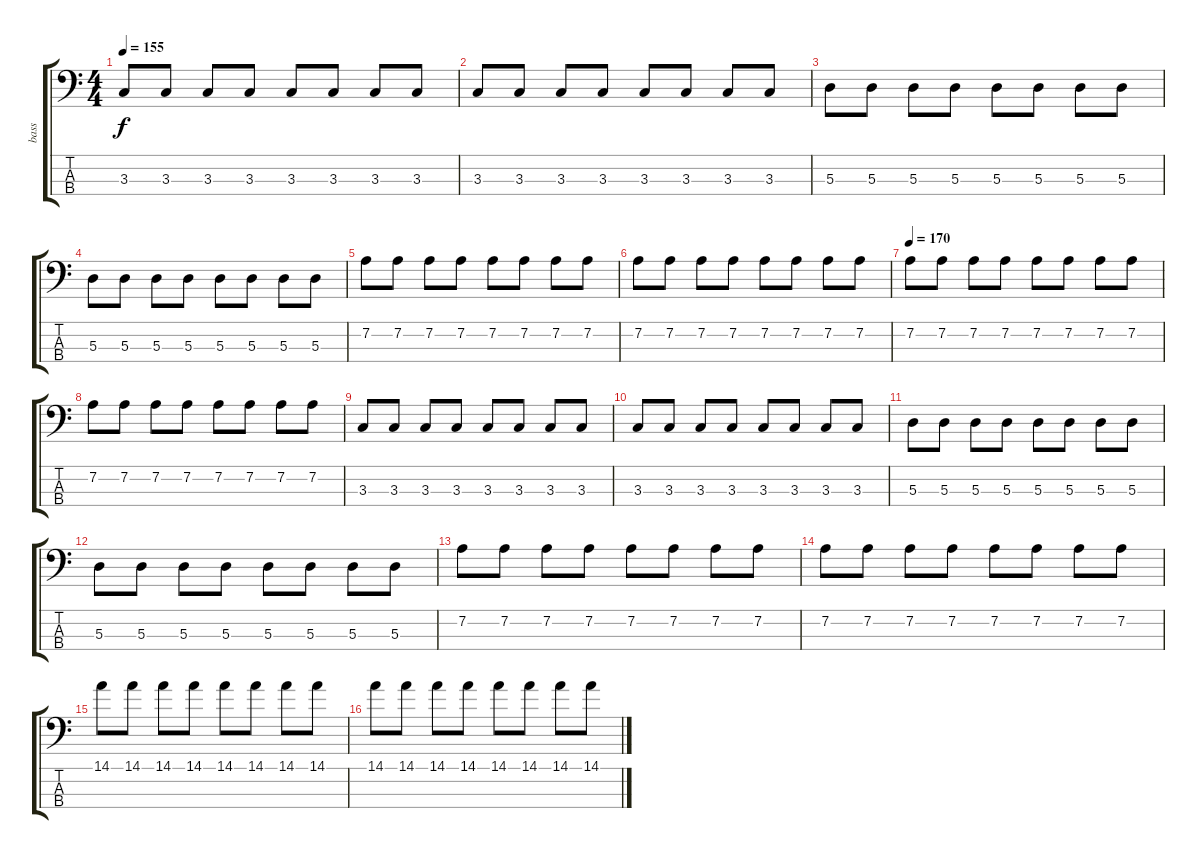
\track ("bass " "bass ") {instrument electricguitarjazz}
\staff {score tabs}
\tuning (G2 D2 A1 D1) {hide}
\ts (4 4)
\tempo 155
\clef f4
\ks c
3.3.8{dy f} 3.3.8 3.3.8 3.3.8 3.3.8 3.3.8 3.3.8 3.3.8 |
3.3.8 3.3.8 3.3.8 3.3.8 3.3.8 3.3.8 3.3.8 3.3.8 |
5.3.8 5.3.8 5.3.8 5.3.8 5.3.8 5.3.8 5.3.8 5.3.8 |
5.3.8 5.3.8 5.3.8 5.3.8 5.3.8 5.3.8 5.3.8 5.3.8 |
7.2.8 7.2.8 7.2.8 7.2.8 7.2.8 7.2.8 7.2.8 7.2.8 |
7.2.8 7.2.8 7.2.8 7.2.8 7.2.8 7.2.8 7.2.8 7.2.8 |
\tempo 170
7.2.8 7.2.8 7.2.8 7.2.8 7.2.8 7.2.8 7.2.8 7.2.8 |
7.2.8 7.2.8 7.2.8 7.2.8 7.2.8 7.2.8 7.2.8 7.2.8 |
3.3.8 3.3.8 3.3.8 3.3.8 3.3.8 3.3.8 3.3.8 3.3.8 |
3.3.8 3.3.8 3.3.8 3.3.8 3.3.8 3.3.8 3.3.8 3.3.8 |
5.3.8 5.3.8 5.3.8 5.3.8 5.3.8 5.3.8 5.3.8 5.3.8 |
5.3.8 5.3.8 5.3.8 5.3.8 5.3.8 5.3.8 5.3.8 5.3.8 |
7.2.8 7.2.8 7.2.8 7.2.8 7.2.8 7.2.8 7.2.8 7.2.8 |
7.2.8 7.2.8 7.2.8 7.2.8 7.2.8 7.2.8 7.2.8 7.2.8 |
14.1.8 14.1.8 14.1.8 14.1.8 14.1.8 14.1.8 14.1.8 14.1.8 |
14.1.8 14.1.8 14.1.8 14.1.8 14.1.8 14.1.8 14.1.8 14.1.8
